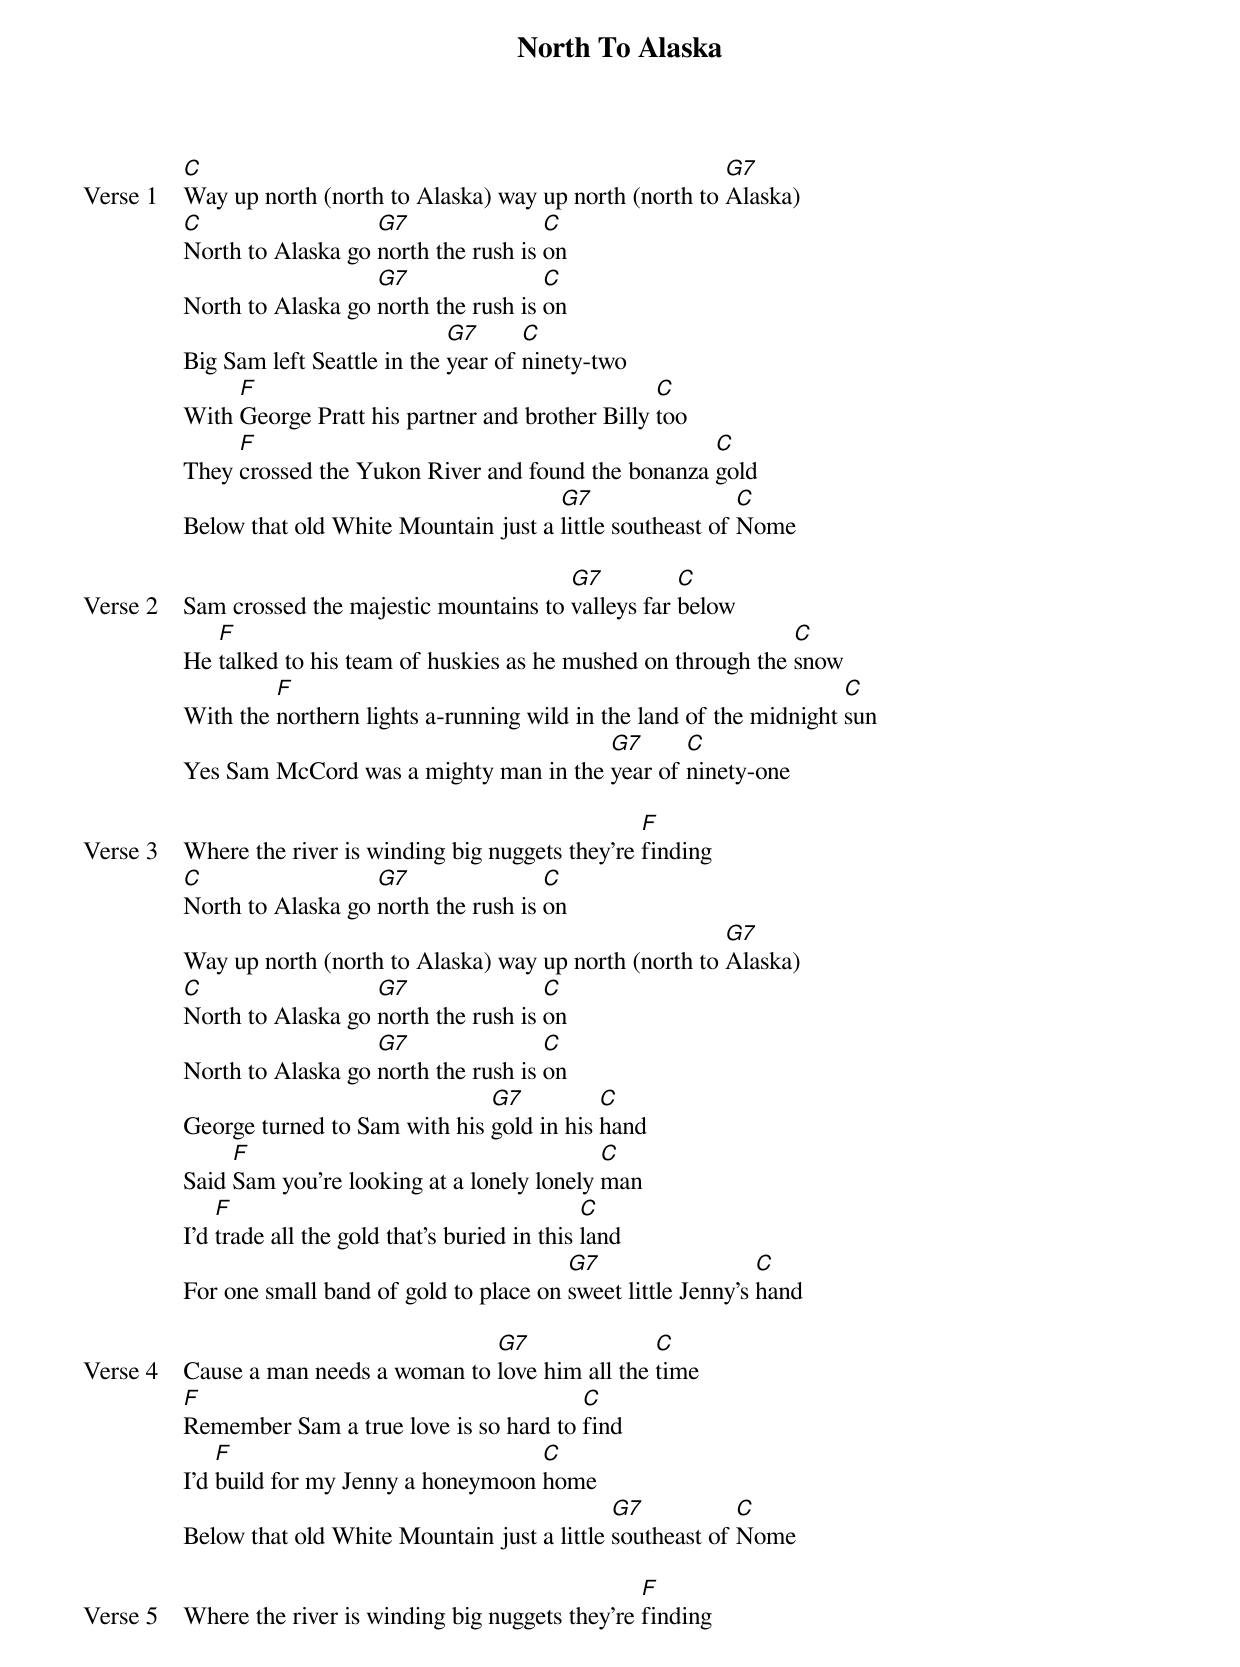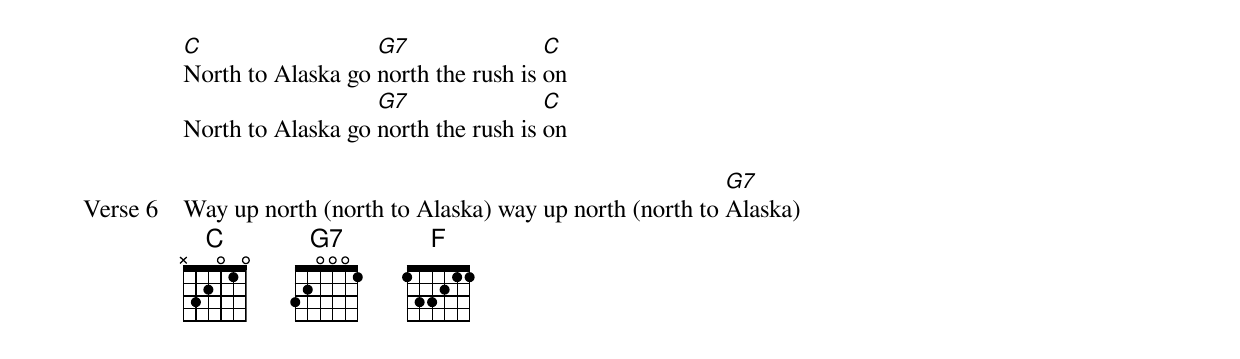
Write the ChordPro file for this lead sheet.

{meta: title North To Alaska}
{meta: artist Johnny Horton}
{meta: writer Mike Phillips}

{start_of_verse: Verse 1}
[C]Way up north (north to Alaska) way up north (north to [G7]Alaska)
[C]North to Alaska go [G7]north the rush is [C]on
North to Alaska go [G7]north the rush is [C]on
Big Sam left Seattle in the [G7]year of [C]ninety-two
With [F]George Pratt his partner and brother Billy [C]too
They [F]crossed the Yukon River and found the bonanza [C]gold
Below that old White Mountain just a [G7]little southeast of [C]Nome
{end_of_verse}

{start_of_verse: Verse 2}
Sam crossed the majestic mountains to [G7]valleys far [C]below
He [F]talked to his team of huskies as he mushed on through the [C]snow
With the [F]northern lights a-running wild in the land of the midnight [C]sun
Yes Sam McCord was a mighty man in the [G7]year of [C]ninety-one
{end_of_verse}

{start_of_verse: Verse 3}
Where the river is winding big nuggets they're [F]finding
[C]North to Alaska go [G7]north the rush is [C]on
Way up north (north to Alaska) way up north (north to [G7]Alaska)
[C]North to Alaska go [G7]north the rush is [C]on
North to Alaska go [G7]north the rush is [C]on
George turned to Sam with his [G7]gold in his [C]hand
Said [F]Sam you're looking at a lonely lonely [C]man
I'd [F]trade all the gold that's buried in this [C]land
For one small band of gold to place on [G7]sweet little Jenny's [C]hand
{end_of_verse}

{start_of_verse: Verse 4}
Cause a man needs a woman to [G7]love him all the [C]time
[F]Remember Sam a true love is so hard to [C]find
I'd [F]build for my Jenny a honeymoon [C]home
Below that old White Mountain just a little [G7]southeast of [C]Nome
{end_of_verse}

{start_of_verse: Verse 5}
Where the river is winding big nuggets they're [F]finding
[C]North to Alaska go [G7]north the rush is [C]on
North to Alaska go [G7]north the rush is [C]on
{end_of_verse}

{start_of_verse: Verse 6}
Way up north (north to Alaska) way up north (north to [G7]Alaska)
{end_of_verse}
